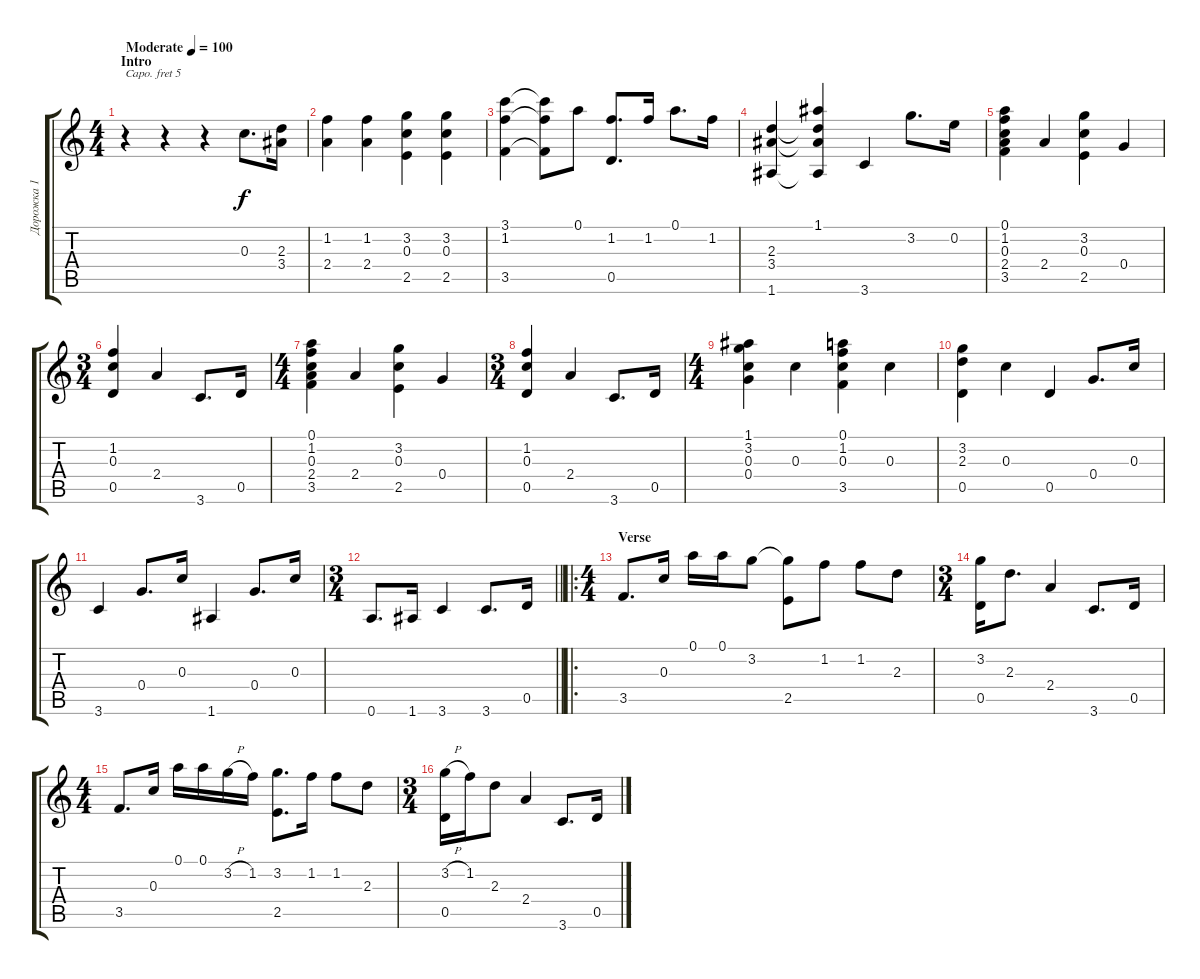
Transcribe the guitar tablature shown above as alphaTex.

\track ("Дорожка 1" "Дорожка 1") {instrument acousticguitarsteel}
\staff {score tabs}
\capo 5
\tuning (E4 B3 G3 D3 A2 E2) {hide}
\ts (4 4)
\section ("" "Intro")
\tempo (100 "Moderate")
\clef g2
\ks c
r.4{dy f instrument acousticguitarsteel} r.4 r.4 0.3.8{d} (2.3 3.4).16 |
(1.2 2.4).4 (1.2 2.4).4 (3.2 0.3 2.5).4 (3.2 0.3 2.5).4 |
(3.1 1.2 3.5).4 (3.1{t} 1.2{t} 3.5{t}).8 0.1.8 (1.2 0.5).8{d} 1.2.16 0.1.8{d} 1.2.16 |
(2.3 3.4 1.6).4 (1.1 2.3{t} 3.4{t} 1.6{t}).4 3.6.4 3.2.8{d} 0.2.16 |
(0.1 1.2 0.3 2.4 3.5).4 2.4.4 (3.2 0.3 2.5).4 0.4.4 |
\ts (3 4)
(1.2 0.3 0.5).4 2.4.4 3.6.8{d} 0.5.16 |
\ts (4 4)
(0.1 1.2 0.3 2.4 3.5).4 2.4.4 (3.2 0.3 2.5).4 0.4.4 |
\ts (3 4)
(1.2 0.3 0.5).4 2.4.4 3.6.8{d} 0.5.16 |
\ts (4 4)
(1.1 3.2 0.3 0.4).4 0.3.4 (0.1 1.2 0.3 3.5).4 0.3.4 |
(3.2 2.3 0.5).4 0.3.4 0.5.4 0.4.8{d} 0.3.16 |
3.6.4 0.4.8{d} 0.3.16 1.6.4 0.4.8{d} 0.3.16 |
\ts (3 4)
\barLineRight lightlight
0.6.8{d} 1.6.16 3.6.4 3.6.8{d} 0.5.16 |
\ro
\ts (4 4)
\section ("" "Verse")
3.5.8{d} 0.3.16 0.1.16 0.1.16 3.2.8 (3.2{t} 2.5).8 1.2.8 1.2.8 2.3.8 |
\ts (3 4)
(3.2 0.5).16 2.3.8{d} 2.4.4 3.6.8{d} 0.5.16 |
\ts (4 4)
3.5.8{d} 0.3.16 0.1.16 0.1.16 3.2{h}.16 1.2.16 (3.2 2.5).8{d} 1.2.16 1.2.8 2.3.8 |
\ts (3 4)
(3.2{h} 0.5).16 1.2.16 2.3.8 2.4.4 3.6.8{d} 0.5.16
